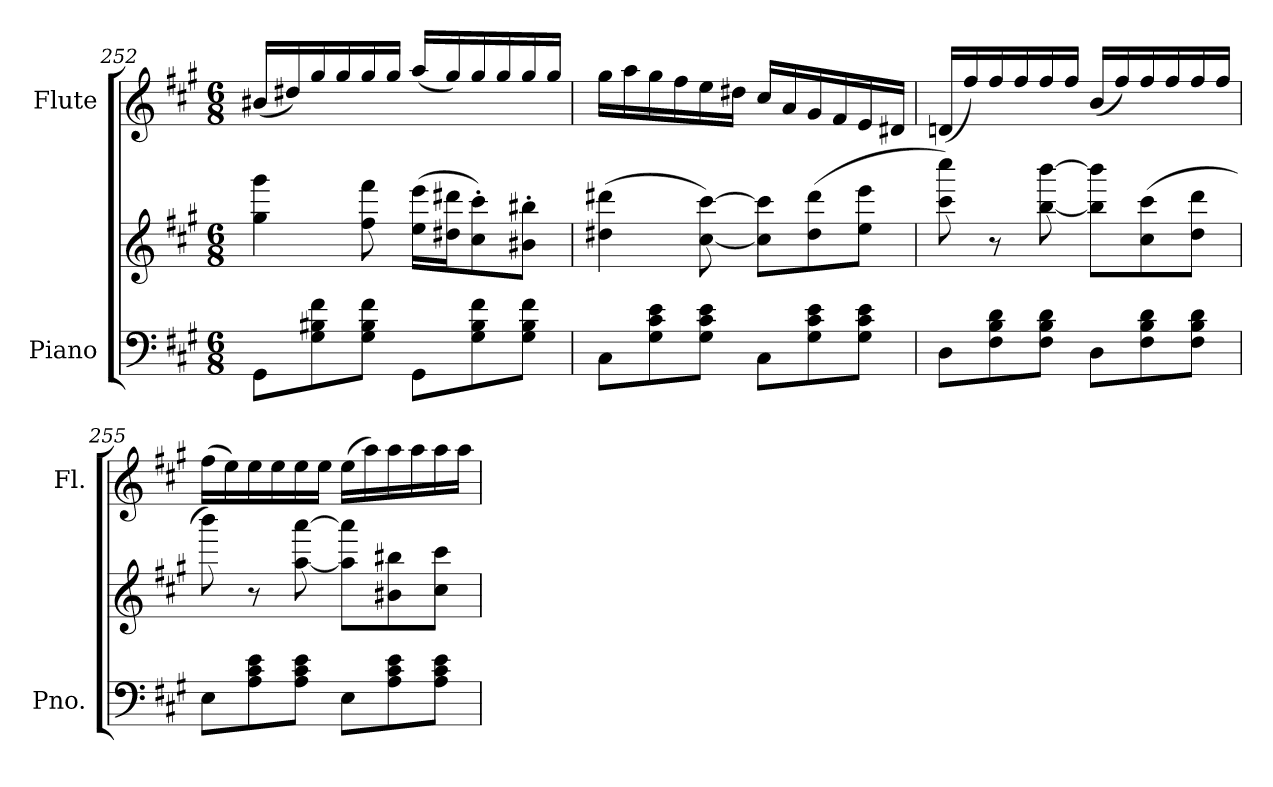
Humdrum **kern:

**kern	**kern	**kern
*part2	*part2	*part1
*staff3	*staff2	*staff1
*I"Piano	*	*I"Flute
*I'Pno.	*	*I'Fl.
*clefF4	*clefG2	*clefG2
*k[f#c#g#]	*k[f#c#g#]	*k[f#c#g#]
*A:	*A:	*A:
*M6/8	*M6/8	*M6/8
=252	=252	=252
8GG#\L	4gg#\ 4ggg#\	(16b#X/LL
.	.	16dd#X/)
8G#\ 8B#X\ 8f#\	.	16gg#/
.	.	16gg#/
8G#\ 8B#\ 8f#\J	8ff#\ 8fff#\	16gg#/
.	.	16gg#/JJ
8GG#\L	(16ee\ 16eee\LL	(16aa/LL
.	16dd#X\ 16ddd#X\J	16gg#/)
8G#\ 8B#\ 8f#\	8cc#\' 8ccc#\')	16gg#/
.	.	16gg#/
8G#\ 8B#\ 8f#\J	8b#X\' 8bb#X\'J	16gg#/
.	.	16gg#/JJ
!!LO:PB:g=z
=253	=253	=253
8C#\L	(4dd#X\ 4ddd#X\	16gg#\LL
.	.	16aa\
8G#\ 8c#\ 8e\	.	16gg#\
.	.	16ff#\
8G#\ 8c#\ 8e\J	[8cc#\ [8ccc#\)	16ee\
.	.	16dd#X\JJ
8C#\L	8cc#\] 8ccc#\]L	16cc#/LL
.	.	16a/
8G#\ 8c#\ 8e\	(8dd#\ 8ddd#\	16g#/
.	.	16f#/
8G#\ 8c#\ 8e\J	8ee\ 8eee\J	16e/
.	.	16d#X/JJ
!!LO:PB:g=z
=254	=254	=254
8D\L	8ccc#\ 8cccc#\)	(16dn/LL
.	.	16ff#/)
8F#\ 8B\ 8d\	8r	16ff#/
.	.	16ff#/
8F#\ 8B\ 8d\J	[8bb\ [8bbb\	16ff#/
.	.	16ff#/JJ
8D\L	8bb\] 8bbb\]L	(16b/LL
.	.	16ff#/)
8F#\ 8B\ 8d\	(8cc#\ 8ccc#\	16ff#/
.	.	16ff#/
8F#\ 8B\ 8d\J	8dd\ 8ddd\J	16ff#/
.	.	16ff#/JJ
=255	=255	=255
8E\L	8bbb\)	(16ff#\LL
.	.	16ee\)
8A\ 8c#\ 8e\	8r	16ee\
.	.	16ee\
8A\ 8c#\ 8e\J	[8aa\ [8aaa\	16ee\
.	.	16ee\JJ
8E\L	8aa\] 8aaa\]L	(16ee\LL
.	.	16aa\)
8A\ 8c#\ 8e\	8b#X\ 8bb#X\	16aa\
.	.	16aa\
8A\ 8c#\ 8e\J	8cc#\ 8ccc#\J	16aa\
.	.	16aa\JJ
=	=	=
*-	*-	*-
